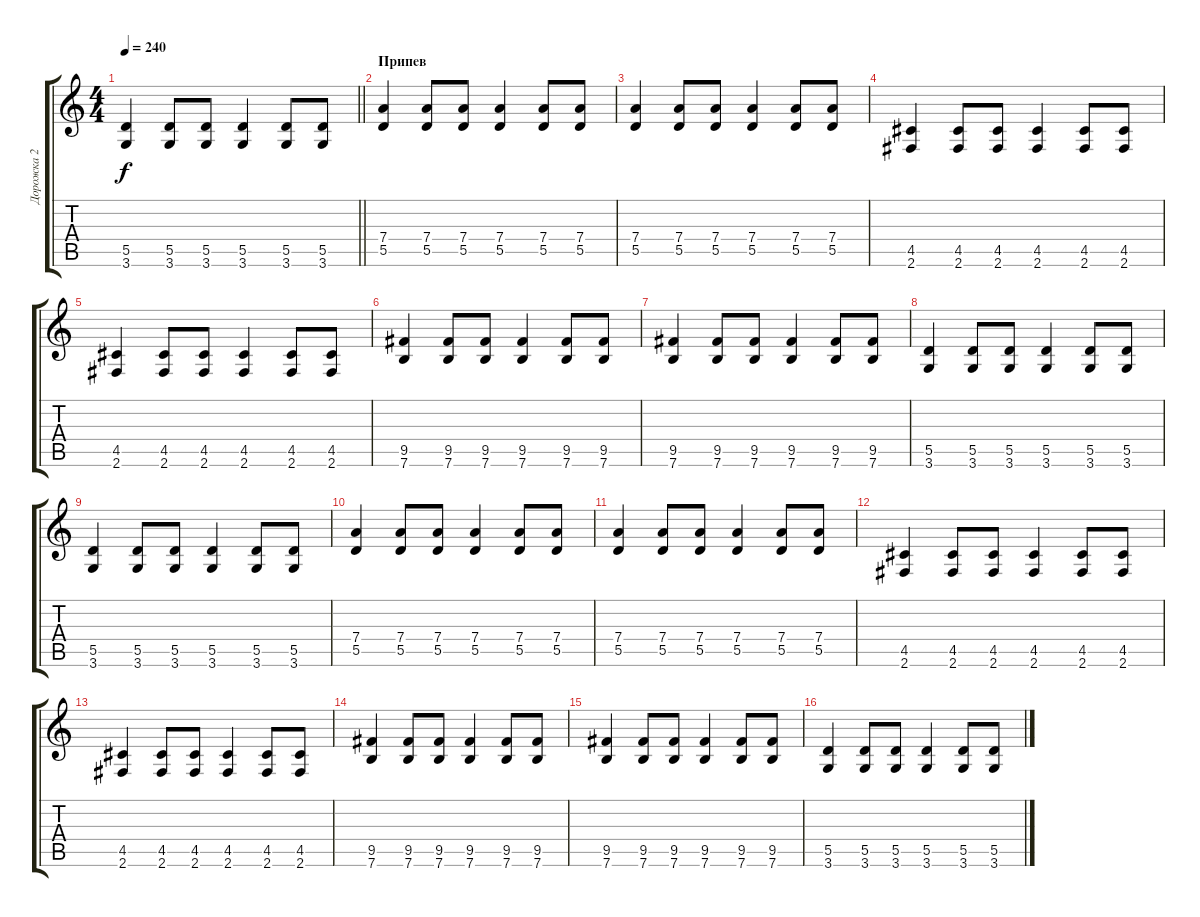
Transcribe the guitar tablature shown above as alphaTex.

\track ("Дорожка 2" "Дорожка 2") {instrument overdrivenguitar}
\staff {score tabs}
\tuning (E4 B3 G3 D3 A2 E2) {hide}
\ts (4 4)
\tempo 240
\clef g2
\barLineRight lightlight
\ks c
(5.5 3.6).4{dy f} (5.5 3.6).8 (5.5 3.6).8 (5.5 3.6).4 (5.5 3.6).8 (5.5 3.6).8 |
\section ("" "Припев")
(7.4 5.5).4 (7.4 5.5).8 (7.4 5.5).8 (7.4 5.5).4 (7.4 5.5).8 (7.4 5.5).8 |
(7.4 5.5).4 (7.4 5.5).8 (7.4 5.5).8 (7.4 5.5).4 (7.4 5.5).8 (7.4 5.5).8 |
(4.5 2.6).4 (4.5 2.6).8 (4.5 2.6).8 (4.5 2.6).4 (4.5 2.6).8 (4.5 2.6).8 |
(4.5 2.6).4 (4.5 2.6).8 (4.5 2.6).8 (4.5 2.6).4 (4.5 2.6).8 (4.5 2.6).8 |
(9.5 7.6).4 (9.5 7.6).8 (9.5 7.6).8 (9.5 7.6).4 (9.5 7.6).8 (9.5 7.6).8 |
(9.5 7.6).4 (9.5 7.6).8 (9.5 7.6).8 (9.5 7.6).4 (9.5 7.6).8 (9.5 7.6).8 |
(5.5 3.6).4 (5.5 3.6).8 (5.5 3.6).8 (5.5 3.6).4 (5.5 3.6).8 (5.5 3.6).8 |
(5.5 3.6).4 (5.5 3.6).8 (5.5 3.6).8 (5.5 3.6).4 (5.5 3.6).8 (5.5 3.6).8 |
(7.4 5.5).4 (7.4 5.5).8 (7.4 5.5).8 (7.4 5.5).4 (7.4 5.5).8 (7.4 5.5).8 |
(7.4 5.5).4 (7.4 5.5).8 (7.4 5.5).8 (7.4 5.5).4 (7.4 5.5).8 (7.4 5.5).8 |
(4.5 2.6).4 (4.5 2.6).8 (4.5 2.6).8 (4.5 2.6).4 (4.5 2.6).8 (4.5 2.6).8 |
(4.5 2.6).4 (4.5 2.6).8 (4.5 2.6).8 (4.5 2.6).4 (4.5 2.6).8 (4.5 2.6).8 |
(9.5 7.6).4 (9.5 7.6).8 (9.5 7.6).8 (9.5 7.6).4 (9.5 7.6).8 (9.5 7.6).8 |
(9.5 7.6).4 (9.5 7.6).8 (9.5 7.6).8 (9.5 7.6).4 (9.5 7.6).8 (9.5 7.6).8 |
(5.5 3.6).4 (5.5 3.6).8 (5.5 3.6).8 (5.5 3.6).4 (5.5 3.6).8 (5.5 3.6).8
